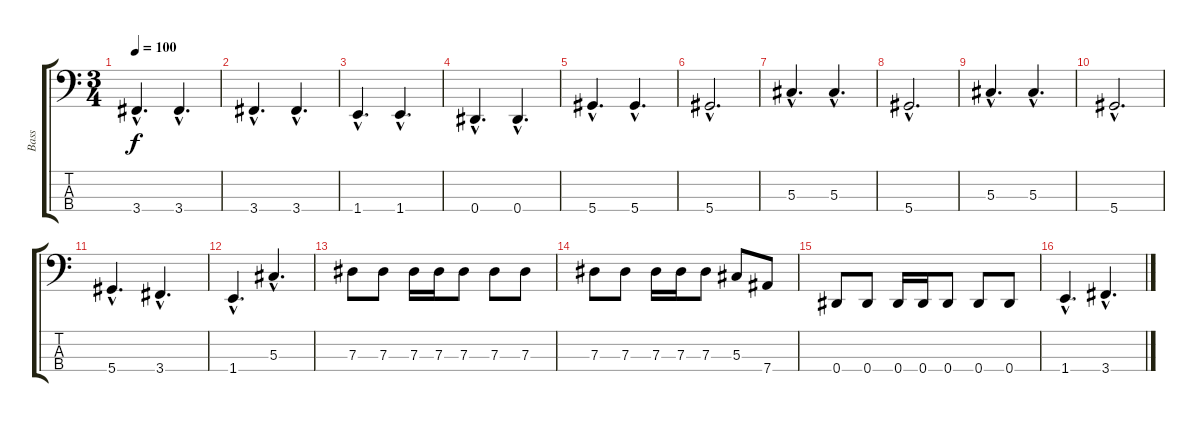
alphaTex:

\track ("Bass" "Bass") {instrument electricbassfinger}
\staff {score tabs}
\tuning (Gb2 Db2 Ab1 Eb1) {hide}
\ts (3 4)
\tempo 100
\clef f4
\ks c
3.4{hac}.4{d dy f} 3.4{hac}.4{d} |
3.4{hac}.4{d} 3.4{hac}.4{d} |
1.4{hac}.4{d} 1.4{hac}.4{d} |
0.4{hac}.4{d} 0.4{hac}.4{d} |
5.4{hac}.4{d} 5.4{hac}.4{d} |
5.4{hac}.2{d} |
5.3{hac}.4{d} 5.3{hac}.4{d} |
5.4{hac}.2{d} |
5.3{hac}.4{d} 5.3{hac}.4{d} |
5.4{hac}.2{d} |
5.4{hac}.4{d} 3.4{hac}.4{d} |
1.4{hac}.4{d} 5.3{hac}.4{d} |
7.3.8 7.3.8 7.3.16 7.3.16 7.3.8 7.3.8 7.3.8 |
7.3.8 7.3.8 7.3.16 7.3.16 7.3.8 5.3.8 7.4.8 |
0.4.8 0.4.8 0.4.16 0.4.16 0.4.8 0.4.8 0.4.8 |
1.4{hac}.4{d} 3.4{hac}.4{d}
